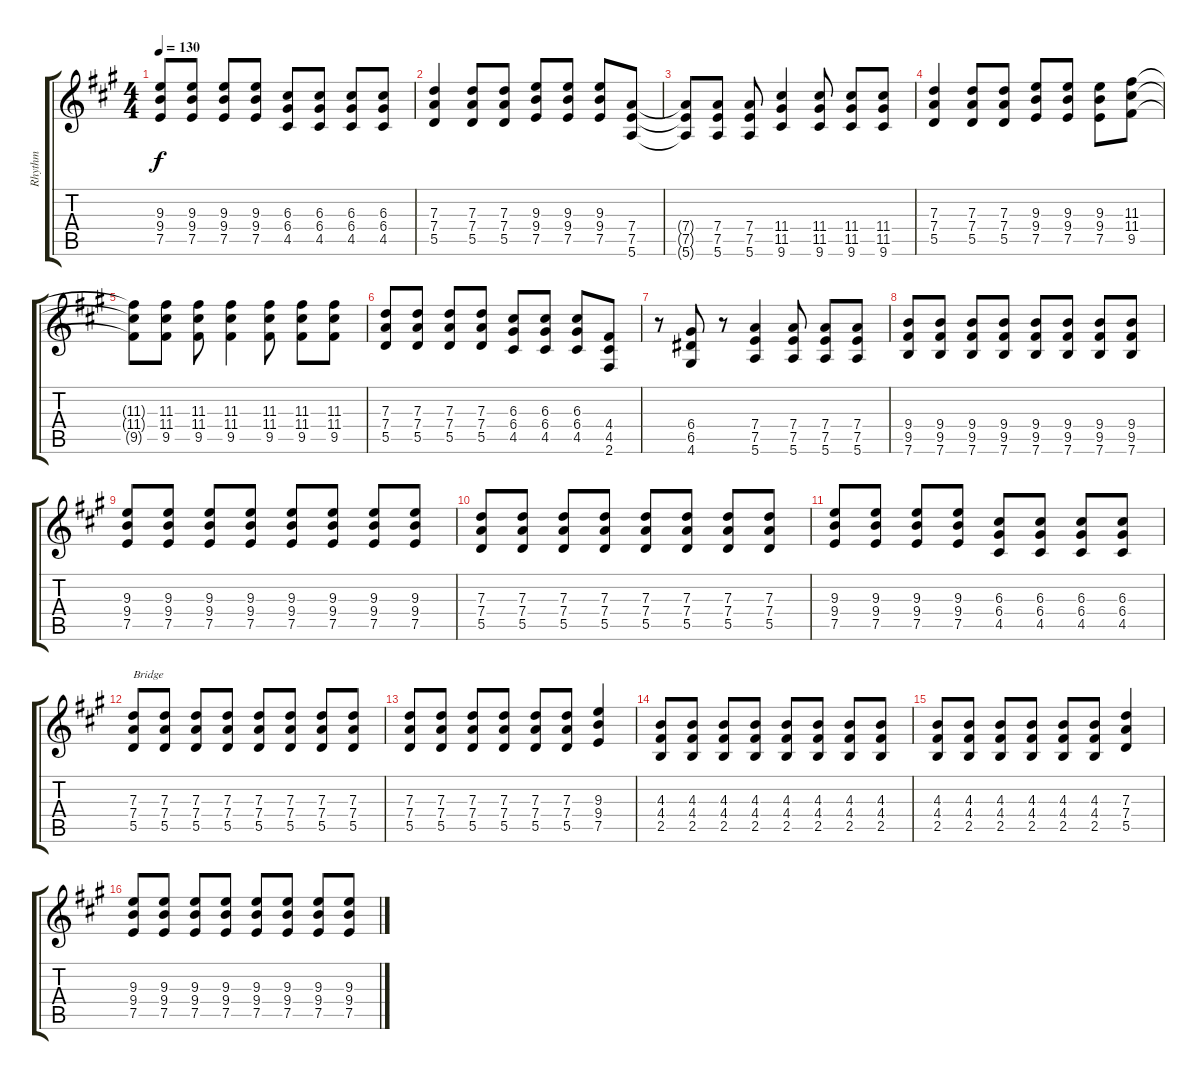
\track ("Rhythm" "Rhythm") {instrument distortionguitar}
\staff {score tabs}
\tuning (E4 B3 G3 D3 A2 E2) {hide}
\ts (4 4)
\tempo 130
\clef g2
\ks a
(9.3 9.4 7.5).8{dy f} (9.3 9.4 7.5).8 (9.3 9.4 7.5).8 (9.3 9.4 7.5).8 (6.3 6.4 4.5).8 (6.3 6.4 4.5).8 (6.3 6.4 4.5).8 (6.3 6.4 4.5).8 |
(7.3 7.4 5.5).4 (7.3 7.4 5.5).8 (7.3 7.4 5.5).8 (9.3 9.4 7.5).8 (9.3 9.4 7.5).8 (9.3 9.4 7.5).8 (7.4 7.5 5.6).8 |
(7.4{t} 7.5{t} 5.6{t}).8 (7.4 7.5 5.6).8 (7.4 7.5 5.6).8 (11.4 11.5 9.6).4 (11.4 11.5 9.6).8 (11.4 11.5 9.6).8 (11.4 11.5 9.6).8 |
(7.3 7.4 5.5).4 (7.3 7.4 5.5).8 (7.3 7.4 5.5).8 (9.3 9.4 7.5).8 (9.3 9.4 7.5).8 (9.3 9.4 7.5).8 (11.3 11.4 9.5).8 |
(11.3{t} 11.4{t} 9.5{t}).8 (11.3 11.4 9.5).8 (11.3 11.4 9.5).8 (11.3 11.4 9.5).4 (11.3 11.4 9.5).8 (11.3 11.4 9.5).8 (11.3 11.4 9.5).8 |
(7.3 7.4 5.5).8 (7.3 7.4 5.5).8 (7.3 7.4 5.5).8 (7.3 7.4 5.5).8 (6.3 6.4 4.5).8 (6.3 6.4 4.5).8 (6.3 6.4 4.5).8 (4.4 4.5 2.6).8 |
r.8 (6.4 6.5 4.6).8 r.8 (7.4 7.5 5.6).4 (7.4 7.5 5.6).8 (7.4 7.5 5.6).8 (7.4 7.5 5.6).8 |
(9.4 9.5 7.6).8 (9.4 9.5 7.6).8 (9.4 9.5 7.6).8 (9.4 9.5 7.6).8 (9.4 9.5 7.6).8 (9.4 9.5 7.6).8 (9.4 9.5 7.6).8 (9.4 9.5 7.6).8 |
(9.3 9.4 7.5).8 (9.3 9.4 7.5).8 (9.3 9.4 7.5).8 (9.3 9.4 7.5).8 (9.3 9.4 7.5).8 (9.3 9.4 7.5).8 (9.3 9.4 7.5).8 (9.3 9.4 7.5).8 |
(7.3 7.4 5.5).8 (7.3 7.4 5.5).8 (7.3 7.4 5.5).8 (7.3 7.4 5.5).8 (7.3 7.4 5.5).8 (7.3 7.4 5.5).8 (7.3 7.4 5.5).8 (7.3 7.4 5.5).8 |
(9.3 9.4 7.5).8 (9.3 9.4 7.5).8 (9.3 9.4 7.5).8 (9.3 9.4 7.5).8 (6.3 6.4 4.5).8 (6.3 6.4 4.5).8 (6.3 6.4 4.5).8 (6.3 6.4 4.5).8 |
(7.3 7.4 5.5).8{txt "Bridge"} (7.3 7.4 5.5).8 (7.3 7.4 5.5).8 (7.3 7.4 5.5).8 (7.3 7.4 5.5).8 (7.3 7.4 5.5).8 (7.3 7.4 5.5).8 (7.3 7.4 5.5).8 |
(7.3 7.4 5.5).8 (7.3 7.4 5.5).8 (7.3 7.4 5.5).8 (7.3 7.4 5.5).8 (7.3 7.4 5.5).8 (7.3 7.4 5.5).8 (9.3 9.4 7.5).4 |
(4.3 4.4 2.5).8 (4.3 4.4 2.5).8 (4.3 4.4 2.5).8 (4.3 4.4 2.5).8 (4.3 4.4 2.5).8 (4.3 4.4 2.5).8 (4.3 4.4 2.5).8 (4.3 4.4 2.5).8 |
(4.3 4.4 2.5).8 (4.3 4.4 2.5).8 (4.3 4.4 2.5).8 (4.3 4.4 2.5).8 (4.3 4.4 2.5).8 (4.3 4.4 2.5).8 (7.3 7.4 5.5).4 |
(9.3 9.4 7.5).8 (9.3 9.4 7.5).8 (9.3 9.4 7.5).8 (9.3 9.4 7.5).8 (9.3 9.4 7.5).8 (9.3 9.4 7.5).8 (9.3 9.4 7.5).8 (9.3 9.4 7.5).8
